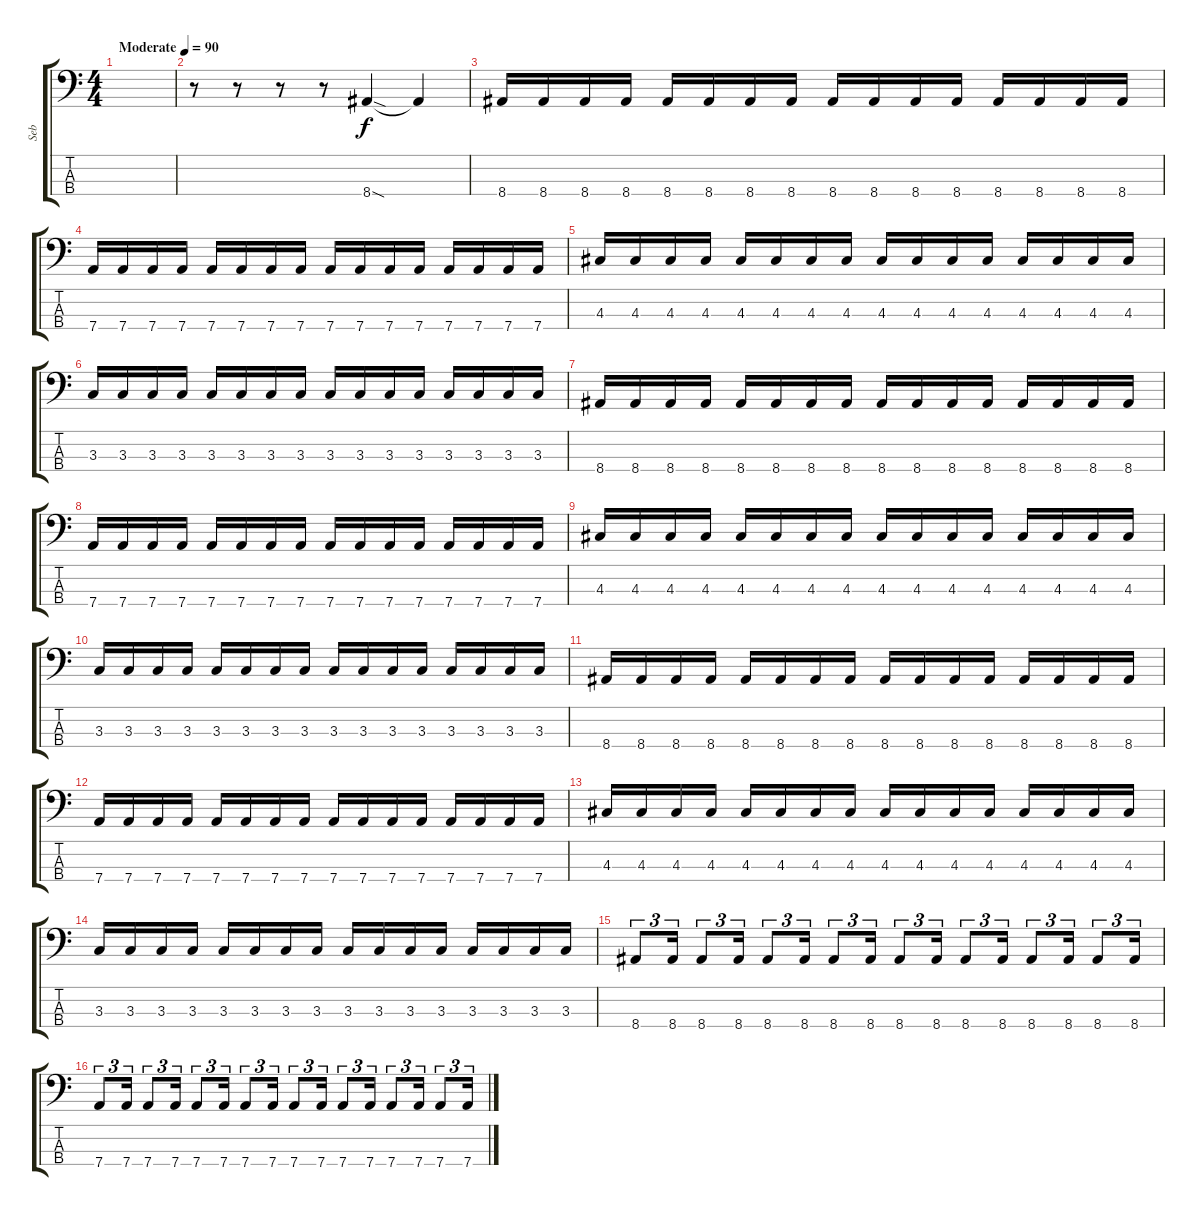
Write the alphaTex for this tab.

\track ("Seb" "Seb") {instrument electricbasspick}
\staff {score tabs}
\tuning (G2 D2 A1 D1) {hide}
\ts (4 4)
\tempo (90 "Moderate")
\clef f4
\ks c
|
r.8 r.8 r.8 r.8 8.4{sod}.4 8.4{t}.4 |
8.4.16 8.4.16 8.4.16 8.4.16 8.4.16 8.4.16 8.4.16 8.4.16 8.4.16 8.4.16 8.4.16 8.4.16 8.4.16 8.4.16 8.4.16 8.4.16 |
7.4.16 7.4.16 7.4.16 7.4.16 7.4.16 7.4.16 7.4.16 7.4.16 7.4.16 7.4.16 7.4.16 7.4.16 7.4.16 7.4.16 7.4.16 7.4.16 |
4.3.16 4.3.16 4.3.16 4.3.16 4.3.16 4.3.16 4.3.16 4.3.16 4.3.16 4.3.16 4.3.16 4.3.16 4.3.16 4.3.16 4.3.16 4.3.16 |
3.3.16 3.3.16 3.3.16 3.3.16 3.3.16 3.3.16 3.3.16 3.3.16 3.3.16 3.3.16 3.3.16 3.3.16 3.3.16 3.3.16 3.3.16 3.3.16 |
8.4.16 8.4.16 8.4.16 8.4.16 8.4.16 8.4.16 8.4.16 8.4.16 8.4.16 8.4.16 8.4.16 8.4.16 8.4.16 8.4.16 8.4.16 8.4.16 |
7.4.16 7.4.16 7.4.16 7.4.16 7.4.16 7.4.16 7.4.16 7.4.16 7.4.16 7.4.16 7.4.16 7.4.16 7.4.16 7.4.16 7.4.16 7.4.16 |
4.3.16 4.3.16 4.3.16 4.3.16 4.3.16 4.3.16 4.3.16 4.3.16 4.3.16 4.3.16 4.3.16 4.3.16 4.3.16 4.3.16 4.3.16 4.3.16 |
3.3.16 3.3.16 3.3.16 3.3.16 3.3.16 3.3.16 3.3.16 3.3.16 3.3.16 3.3.16 3.3.16 3.3.16 3.3.16 3.3.16 3.3.16 3.3.16 |
8.4.16 8.4.16 8.4.16 8.4.16 8.4.16 8.4.16 8.4.16 8.4.16 8.4.16 8.4.16 8.4.16 8.4.16 8.4.16 8.4.16 8.4.16 8.4.16 |
7.4.16 7.4.16 7.4.16 7.4.16 7.4.16 7.4.16 7.4.16 7.4.16 7.4.16 7.4.16 7.4.16 7.4.16 7.4.16 7.4.16 7.4.16 7.4.16 |
4.3.16 4.3.16 4.3.16 4.3.16 4.3.16 4.3.16 4.3.16 4.3.16 4.3.16 4.3.16 4.3.16 4.3.16 4.3.16 4.3.16 4.3.16 4.3.16 |
3.3.16 3.3.16 3.3.16 3.3.16 3.3.16 3.3.16 3.3.16 3.3.16 3.3.16 3.3.16 3.3.16 3.3.16 3.3.16 3.3.16 3.3.16 3.3.16 |
8.4.8{tu (3 2)} 8.4.16{tu (3 2)} 8.4.8{tu (3 2)} 8.4.16{tu (3 2)} 8.4.8{tu (3 2)} 8.4.16{tu (3 2)} 8.4.8{tu (3 2)} 8.4.16{tu (3 2)} 8.4.8{tu (3 2)} 8.4.16{tu (3 2)} 8.4.8{tu (3 2)} 8.4.16{tu (3 2)} 8.4.8{tu (3 2)} 8.4.16{tu (3 2)} 8.4.8{tu (3 2)} 8.4.16{tu (3 2)} |
7.4.8{tu (3 2)} 7.4.16{tu (3 2)} 7.4.8{tu (3 2)} 7.4.16{tu (3 2)} 7.4.8{tu (3 2)} 7.4.16{tu (3 2)} 7.4.8{tu (3 2)} 7.4.16{tu (3 2)} 7.4.8{tu (3 2)} 7.4.16{tu (3 2)} 7.4.8{tu (3 2)} 7.4.16{tu (3 2)} 7.4.8{tu (3 2)} 7.4.16{tu (3 2)} 7.4.8{tu (3 2)} 7.4.16{tu (3 2)}
